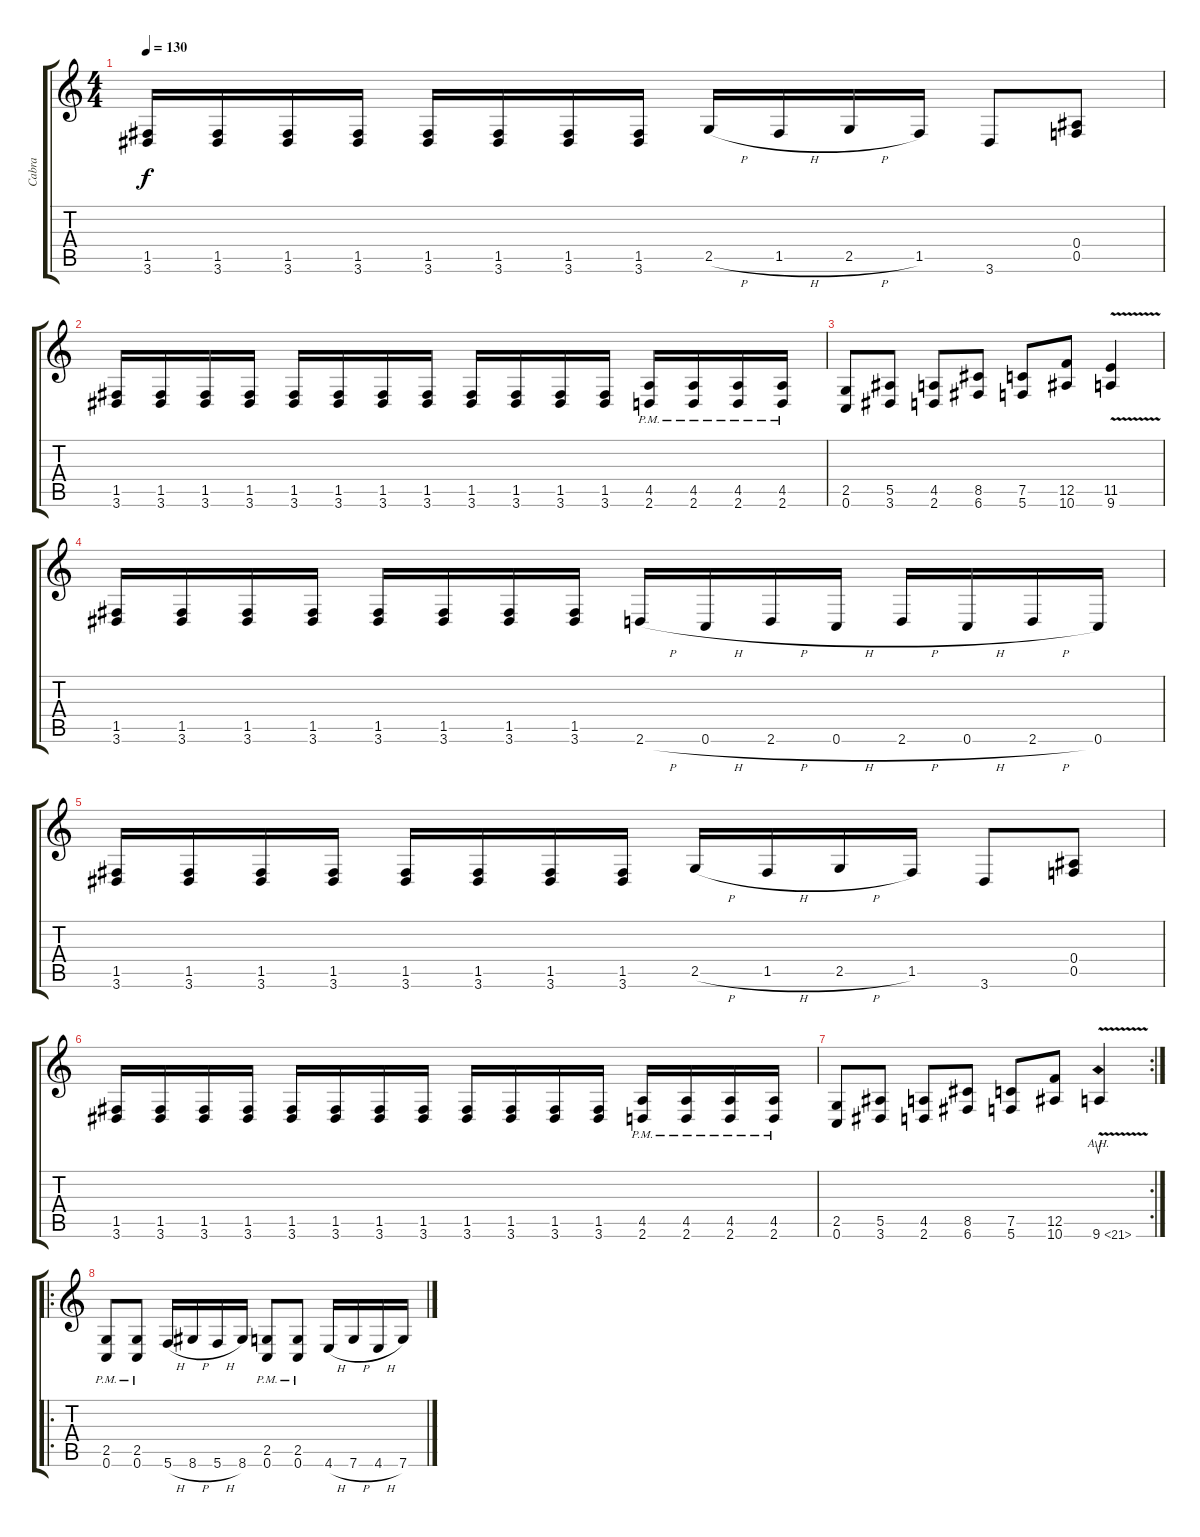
\track ("Cabra" "Cabra") {instrument distortionguitar}
\staff {score tabs}
\tuning (C4 G3 Eb3 Bb2 F2 C2) {hide}
\ts (4 4)
\tempo 130
\clef g2
\ks c
(1.5 3.6).16{dy f} (1.5 3.6).16 (1.5 3.6).16 (1.5 3.6).16 (1.5 3.6).16 (1.5 3.6).16 (1.5 3.6).16 (1.5 3.6).16 2.5{h}.16 1.5{h}.16 2.5{h}.16 1.5.16 3.6.8 (0.4 0.5).8 |
(1.5 3.6).16 (1.5 3.6).16 (1.5 3.6).16 (1.5 3.6).16 (1.5 3.6).16 (1.5 3.6).16 (1.5 3.6).16 (1.5 3.6).16 (1.5 3.6).16 (1.5 3.6).16 (1.5 3.6).16 (1.5 3.6).16 (4.5{pm} 2.6{pm}).16 (4.5{pm} 2.6{pm}).16 (4.5{pm} 2.6{pm}).16 (4.5{pm} 2.6{pm}).16 |
(2.5 0.6).8 (5.5 3.6).8 (4.5 2.6).8 (8.5 6.6).8 (7.5 5.6).8 (12.5 10.6).8 (11.5{v} 9.6).4 |
(1.5 3.6).16 (1.5 3.6).16 (1.5 3.6).16 (1.5 3.6).16 (1.5 3.6).16 (1.5 3.6).16 (1.5 3.6).16 (1.5 3.6).16 2.6{h}.16 0.6{h}.16 2.6{h}.16 0.6{h}.16 2.6{h}.16 0.6{h}.16 2.6{h}.16 0.6.16 |
(1.5 3.6).16 (1.5 3.6).16 (1.5 3.6).16 (1.5 3.6).16 (1.5 3.6).16 (1.5 3.6).16 (1.5 3.6).16 (1.5 3.6).16 2.5{h}.16 1.5{h}.16 2.5{h}.16 1.5.16 3.6.8 (0.4 0.5).8 |
(1.5 3.6).16 (1.5 3.6).16 (1.5 3.6).16 (1.5 3.6).16 (1.5 3.6).16 (1.5 3.6).16 (1.5 3.6).16 (1.5 3.6).16 (1.5 3.6).16 (1.5 3.6).16 (1.5 3.6).16 (1.5 3.6).16 (4.5{pm} 2.6{pm}).16 (4.5{pm} 2.6{pm}).16 (4.5{pm} 2.6{pm}).16 (4.5{pm} 2.6{pm}).16 |
\rc 2
(2.5 0.6).8 (5.5 3.6).8 (4.5 2.6).8 (8.5 6.6).8 (7.5 5.6).8 (12.5 10.6).8 9.6{ah 12 v}.4{su} |
\ro
(2.5{pm} 0.6{pm}).8 (2.5{pm} 0.6{pm}).8 5.6{h}.16 8.6{h}.16 5.6{h}.16 8.6.16 (2.5{pm} 0.6{pm}).8 (2.5{pm} 0.6{pm}).8 4.6{h}.16 7.6{h}.16 4.6{h}.16 7.6.16
